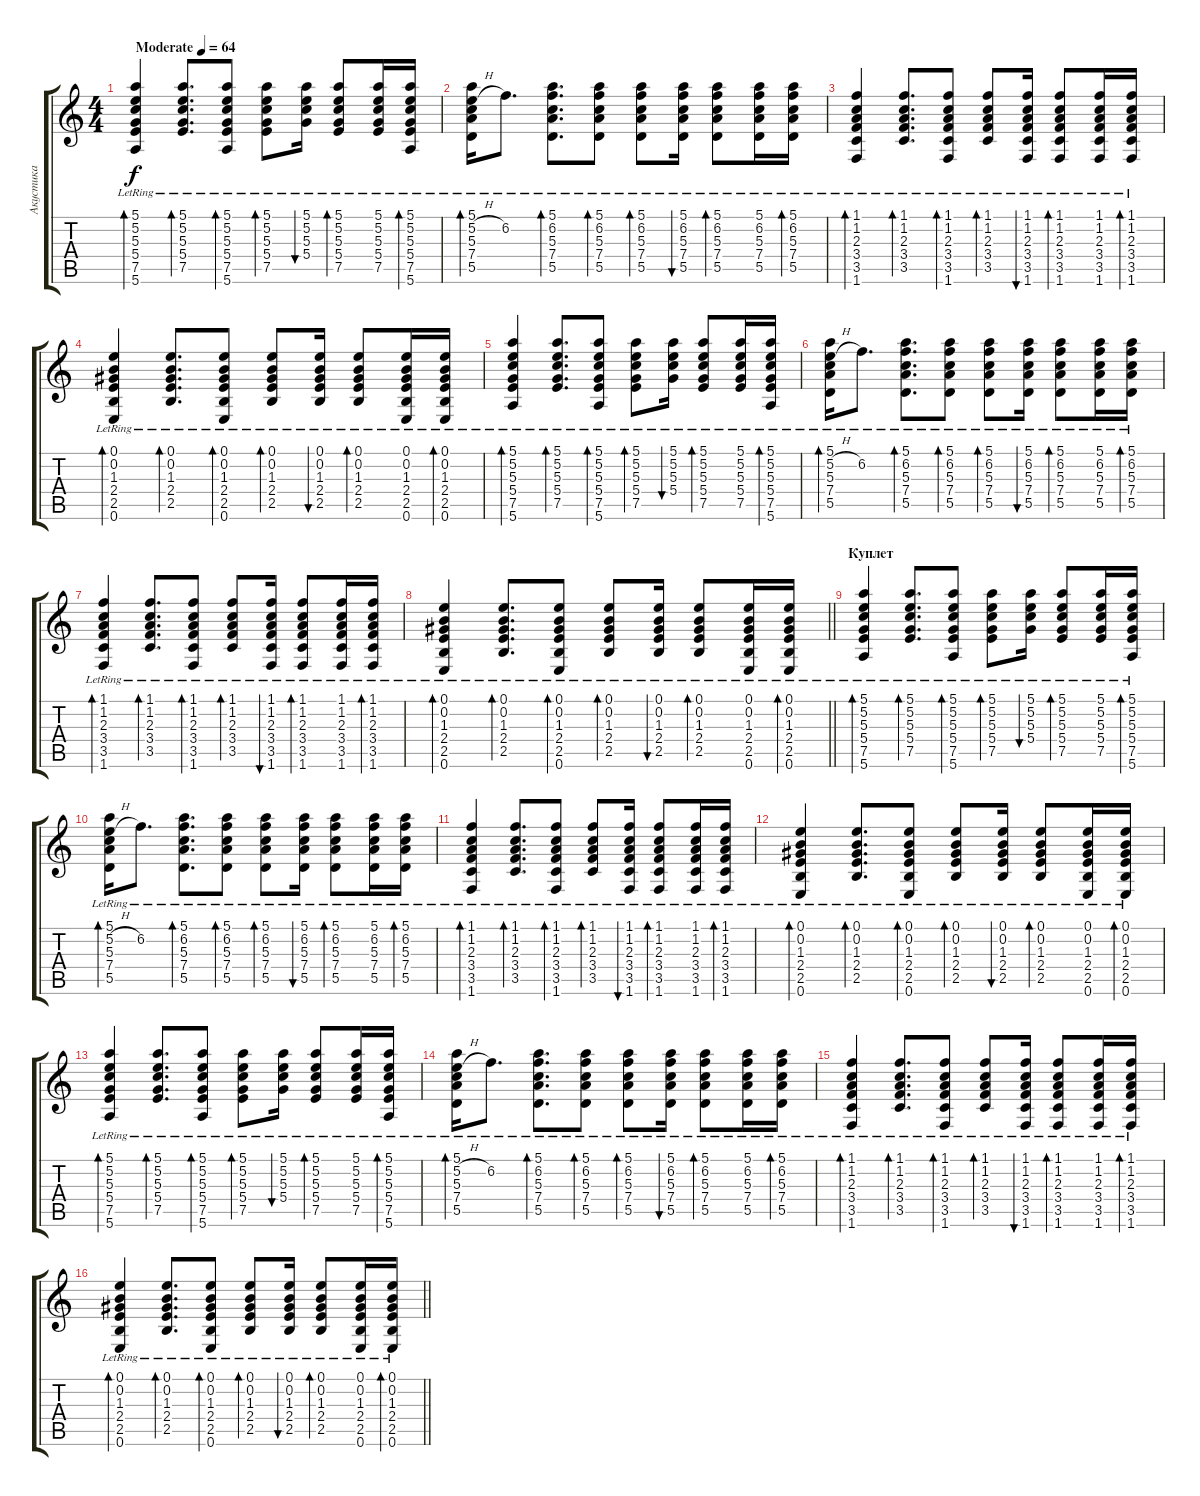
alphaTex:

\track ("Акустика" "Акустика") {instrument acousticguitarsteel}
\staff {score tabs}
\tuning (E4 B3 G3 D3 A2 E2) {hide}
\ts (4 4)
\tempo (64 "Moderate")
\clef g2
\ks c
(5.1{lr} 5.2{lr} 5.3{lr} 5.4{lr} 7.5{lr} 5.6{lr}).4{bd 60 dy f instrument acousticguitarsteel} (5.1{lr} 5.2{lr} 5.3{lr} 5.4{lr} 7.5{lr}).8{d bd 30} (5.1{lr} 5.2{lr} 5.3{lr} 5.4{lr} 7.5{lr} 5.6{lr}).8{bd 30} (5.1{lr} 5.2{lr} 5.3{lr} 5.4{lr} 7.5{lr}).8{bd 30} (5.1{lr} 5.2{lr} 5.3{lr} 5.4{lr}).16{bu 30} (5.1{lr} 5.2{lr} 5.3{lr} 5.4{lr} 7.5{lr}).8{bd 30} (5.1{lr} 5.2{lr} 5.3{lr} 5.4{lr} 7.5{lr}).16 (5.1{lr} 5.2{lr} 5.3{lr} 5.4{lr} 7.5{lr} 5.6{lr}).16{bd 30} |
(5.1{lr} 5.2{h lr} 5.3{lr} 7.4{lr} 5.5{lr}).16{bd 60} 6.2{lr}.8{d} (5.1{lr} 6.2{lr} 5.3{lr} 7.4{lr} 5.5{lr}).8{d bd 30} (5.1{lr} 6.2{lr} 5.3{lr} 7.4{lr} 5.5{lr}).8{bd 30} (5.1{lr} 6.2{lr} 5.3{lr} 7.4{lr} 5.5{lr}).8{bd 30} (5.1{lr} 6.2{lr} 5.3{lr} 7.4{lr} 5.5{lr}).16{bu 30} (5.1{lr} 6.2{lr} 5.3{lr} 7.4{lr} 5.5{lr}).8{bd 30} (5.1{lr} 6.2{lr} 5.3{lr} 7.4{lr} 5.5{lr}).16 (5.1{lr} 6.2{lr} 5.3{lr} 7.4{lr} 5.5{lr}).16{bd 30} |
(1.1{lr} 1.2{lr} 2.3{lr} 3.4{lr} 3.5{lr} 1.6{lr}).4{bd 60} (1.1{lr} 1.2{lr} 2.3{lr} 3.4{lr} 3.5{lr}).8{d bd 30} (1.1{lr} 1.2{lr} 2.3{lr} 3.4{lr} 3.5{lr} 1.6{lr}).8{bd 30} (1.1{lr} 1.2{lr} 2.3{lr} 3.4{lr} 3.5{lr}).8{bd 30} (1.1{lr} 1.2{lr} 2.3{lr} 3.4{lr} 3.5{lr} 1.6{lr}).16{bu 30} (1.1{lr} 1.2{lr} 2.3{lr} 3.4{lr} 3.5{lr} 1.6{lr}).8{bd 30} (1.1{lr} 1.2{lr} 2.3{lr} 3.4{lr} 3.5{lr} 1.6{lr}).16 (1.1{lr} 1.2{lr} 2.3{lr} 3.4{lr} 3.5{lr} 1.6{lr}).16{bd 30} |
(0.1{lr} 0.2{lr} 1.3{lr} 2.4{lr} 2.5{lr} 0.6{lr}).4{bd 60} (0.1{lr} 0.2{lr} 1.3{lr} 2.4{lr} 2.5{lr}).8{d bd 30} (0.1{lr} 0.2{lr} 1.3{lr} 2.4{lr} 2.5{lr} 0.6{lr}).8{bd 30} (0.1{lr} 0.2{lr} 1.3{lr} 2.4{lr} 2.5{lr}).8{bd 30} (0.1{lr} 0.2{lr} 1.3{lr} 2.4{lr} 2.5{lr}).16{bu 30} (0.1{lr} 0.2{lr} 1.3{lr} 2.4{lr} 2.5{lr}).8{bd 30} (0.1{lr} 0.2{lr} 1.3{lr} 2.4{lr} 2.5{lr} 0.6{lr}).16 (0.1{lr} 0.2{lr} 1.3{lr} 2.4{lr} 2.5{lr} 0.6{lr}).16{bd 30} |
(5.1{lr} 5.2{lr} 5.3{lr} 5.4{lr} 7.5{lr} 5.6{lr}).4{bd 60} (5.1{lr} 5.2{lr} 5.3{lr} 5.4{lr} 7.5{lr}).8{d bd 30} (5.1{lr} 5.2{lr} 5.3{lr} 5.4{lr} 7.5{lr} 5.6{lr}).8{bd 30} (5.1{lr} 5.2{lr} 5.3{lr} 5.4{lr} 7.5{lr}).8{bd 30} (5.1{lr} 5.2{lr} 5.3{lr} 5.4{lr}).16{bu 30} (5.1{lr} 5.2{lr} 5.3{lr} 5.4{lr} 7.5{lr}).8{bd 30} (5.1{lr} 5.2{lr} 5.3{lr} 5.4{lr} 7.5{lr}).16 (5.1{lr} 5.2{lr} 5.3{lr} 5.4{lr} 7.5{lr} 5.6{lr}).16{bd 30} |
(5.1{lr} 5.2{h lr} 5.3{lr} 7.4{lr} 5.5{lr}).16{bd 60} 6.2{lr}.8{d} (5.1{lr} 6.2{lr} 5.3{lr} 7.4{lr} 5.5{lr}).8{d bd 30} (5.1{lr} 6.2{lr} 5.3{lr} 7.4{lr} 5.5{lr}).8{bd 30} (5.1{lr} 6.2{lr} 5.3{lr} 7.4{lr} 5.5{lr}).8{bd 30} (5.1{lr} 6.2{lr} 5.3{lr} 7.4{lr} 5.5{lr}).16{bu 30} (5.1{lr} 6.2{lr} 5.3{lr} 7.4{lr} 5.5{lr}).8{bd 30} (5.1{lr} 6.2{lr} 5.3{lr} 7.4{lr} 5.5{lr}).16 (5.1{lr} 6.2{lr} 5.3{lr} 7.4{lr} 5.5{lr}).16{bd 30} |
(1.1{lr} 1.2{lr} 2.3{lr} 3.4{lr} 3.5{lr} 1.6{lr}).4{bd 60} (1.1{lr} 1.2{lr} 2.3{lr} 3.4{lr} 3.5{lr}).8{d bd 30} (1.1{lr} 1.2{lr} 2.3{lr} 3.4{lr} 3.5{lr} 1.6{lr}).8{bd 30} (1.1{lr} 1.2{lr} 2.3{lr} 3.4{lr} 3.5{lr}).8{bd 30} (1.1{lr} 1.2{lr} 2.3{lr} 3.4{lr} 3.5{lr} 1.6{lr}).16{bu 30} (1.1{lr} 1.2{lr} 2.3{lr} 3.4{lr} 3.5{lr} 1.6{lr}).8{bd 30} (1.1{lr} 1.2{lr} 2.3{lr} 3.4{lr} 3.5{lr} 1.6{lr}).16 (1.1{lr} 1.2{lr} 2.3{lr} 3.4{lr} 3.5{lr} 1.6{lr}).16{bd 30} |
\barLineRight lightlight
(0.1{lr} 0.2{lr} 1.3{lr} 2.4{lr} 2.5{lr} 0.6{lr}).4{bd 60} (0.1{lr} 0.2{lr} 1.3{lr} 2.4{lr} 2.5{lr}).8{d bd 30} (0.1{lr} 0.2{lr} 1.3{lr} 2.4{lr} 2.5{lr} 0.6{lr}).8{bd 30} (0.1{lr} 0.2{lr} 1.3{lr} 2.4{lr} 2.5{lr}).8{bd 30} (0.1{lr} 0.2{lr} 1.3{lr} 2.4{lr} 2.5{lr}).16{bu 30} (0.1{lr} 0.2{lr} 1.3{lr} 2.4{lr} 2.5{lr}).8{bd 30} (0.1{lr} 0.2{lr} 1.3{lr} 2.4{lr} 2.5{lr} 0.6{lr}).16 (0.1{lr} 0.2{lr} 1.3{lr} 2.4{lr} 2.5{lr} 0.6{lr}).16{bd 30} |
\section ("" "Куплет")
(5.1{lr} 5.2{lr} 5.3{lr} 5.4{lr} 7.5{lr} 5.6{lr}).4{bd 60} (5.1{lr} 5.2{lr} 5.3{lr} 5.4{lr} 7.5{lr}).8{d bd 30} (5.1{lr} 5.2{lr} 5.3{lr} 5.4{lr} 7.5{lr} 5.6{lr}).8{bd 30} (5.1{lr} 5.2{lr} 5.3{lr} 5.4{lr} 7.5{lr}).8{bd 30} (5.1{lr} 5.2{lr} 5.3{lr} 5.4{lr}).16{bu 30} (5.1{lr} 5.2{lr} 5.3{lr} 5.4{lr} 7.5{lr}).8{bd 30} (5.1{lr} 5.2{lr} 5.3{lr} 5.4{lr} 7.5{lr}).16 (5.1{lr} 5.2{lr} 5.3{lr} 5.4{lr} 7.5{lr} 5.6{lr}).16{bd 30} |
(5.1{lr} 5.2{h lr} 5.3{lr} 7.4{lr} 5.5{lr}).16{bd 60} 6.2{lr}.8{d} (5.1{lr} 6.2{lr} 5.3{lr} 7.4{lr} 5.5{lr}).8{d bd 30} (5.1{lr} 6.2{lr} 5.3{lr} 7.4{lr} 5.5{lr}).8{bd 30} (5.1{lr} 6.2{lr} 5.3{lr} 7.4{lr} 5.5{lr}).8{bd 30} (5.1{lr} 6.2{lr} 5.3{lr} 7.4{lr} 5.5{lr}).16{bu 30} (5.1{lr} 6.2{lr} 5.3{lr} 7.4{lr} 5.5{lr}).8{bd 30} (5.1{lr} 6.2{lr} 5.3{lr} 7.4{lr} 5.5{lr}).16 (5.1{lr} 6.2{lr} 5.3{lr} 7.4{lr} 5.5{lr}).16{bd 30} |
(1.1{lr} 1.2{lr} 2.3{lr} 3.4{lr} 3.5{lr} 1.6{lr}).4{bd 60} (1.1{lr} 1.2{lr} 2.3{lr} 3.4{lr} 3.5{lr}).8{d bd 30} (1.1{lr} 1.2{lr} 2.3{lr} 3.4{lr} 3.5{lr} 1.6{lr}).8{bd 30} (1.1{lr} 1.2{lr} 2.3{lr} 3.4{lr} 3.5{lr}).8{bd 30} (1.1{lr} 1.2{lr} 2.3{lr} 3.4{lr} 3.5{lr} 1.6{lr}).16{bu 30} (1.1{lr} 1.2{lr} 2.3{lr} 3.4{lr} 3.5{lr} 1.6{lr}).8{bd 30} (1.1{lr} 1.2{lr} 2.3{lr} 3.4{lr} 3.5{lr} 1.6{lr}).16 (1.1{lr} 1.2{lr} 2.3{lr} 3.4{lr} 3.5{lr} 1.6{lr}).16{bd 30} |
(0.1{lr} 0.2{lr} 1.3{lr} 2.4{lr} 2.5{lr} 0.6{lr}).4{bd 60} (0.1{lr} 0.2{lr} 1.3{lr} 2.4{lr} 2.5{lr}).8{d bd 30} (0.1{lr} 0.2{lr} 1.3{lr} 2.4{lr} 2.5{lr} 0.6{lr}).8{bd 30} (0.1{lr} 0.2{lr} 1.3{lr} 2.4{lr} 2.5{lr}).8{bd 30} (0.1{lr} 0.2{lr} 1.3{lr} 2.4{lr} 2.5{lr}).16{bu 30} (0.1{lr} 0.2{lr} 1.3{lr} 2.4{lr} 2.5{lr}).8{bd 30} (0.1{lr} 0.2{lr} 1.3{lr} 2.4{lr} 2.5{lr} 0.6{lr}).16 (0.1{lr} 0.2{lr} 1.3{lr} 2.4{lr} 2.5{lr} 0.6{lr}).16{bd 30} |
(5.1{lr} 5.2{lr} 5.3{lr} 5.4{lr} 7.5{lr} 5.6{lr}).4{bd 60} (5.1{lr} 5.2{lr} 5.3{lr} 5.4{lr} 7.5{lr}).8{d bd 30} (5.1{lr} 5.2{lr} 5.3{lr} 5.4{lr} 7.5{lr} 5.6{lr}).8{bd 30} (5.1{lr} 5.2{lr} 5.3{lr} 5.4{lr} 7.5{lr}).8{bd 30} (5.1{lr} 5.2{lr} 5.3{lr} 5.4{lr}).16{bu 30} (5.1{lr} 5.2{lr} 5.3{lr} 5.4{lr} 7.5{lr}).8{bd 30} (5.1{lr} 5.2{lr} 5.3{lr} 5.4{lr} 7.5{lr}).16 (5.1{lr} 5.2{lr} 5.3{lr} 5.4{lr} 7.5{lr} 5.6{lr}).16{bd 30} |
(5.1{lr} 5.2{h lr} 5.3{lr} 7.4{lr} 5.5{lr}).16{bd 60} 6.2{lr}.8{d} (5.1{lr} 6.2{lr} 5.3{lr} 7.4{lr} 5.5{lr}).8{d bd 30} (5.1{lr} 6.2{lr} 5.3{lr} 7.4{lr} 5.5{lr}).8{bd 30} (5.1{lr} 6.2{lr} 5.3{lr} 7.4{lr} 5.5{lr}).8{bd 30} (5.1{lr} 6.2{lr} 5.3{lr} 7.4{lr} 5.5{lr}).16{bu 30} (5.1{lr} 6.2{lr} 5.3{lr} 7.4{lr} 5.5{lr}).8{bd 30} (5.1{lr} 6.2{lr} 5.3{lr} 7.4{lr} 5.5{lr}).16 (5.1{lr} 6.2{lr} 5.3{lr} 7.4{lr} 5.5{lr}).16{bd 30} |
(1.1{lr} 1.2{lr} 2.3{lr} 3.4{lr} 3.5{lr} 1.6{lr}).4{bd 60} (1.1{lr} 1.2{lr} 2.3{lr} 3.4{lr} 3.5{lr}).8{d bd 30} (1.1{lr} 1.2{lr} 2.3{lr} 3.4{lr} 3.5{lr} 1.6{lr}).8{bd 30} (1.1{lr} 1.2{lr} 2.3{lr} 3.4{lr} 3.5{lr}).8{bd 30} (1.1{lr} 1.2{lr} 2.3{lr} 3.4{lr} 3.5{lr} 1.6{lr}).16{bu 30} (1.1{lr} 1.2{lr} 2.3{lr} 3.4{lr} 3.5{lr} 1.6{lr}).8{bd 30} (1.1{lr} 1.2{lr} 2.3{lr} 3.4{lr} 3.5{lr} 1.6{lr}).16 (1.1{lr} 1.2{lr} 2.3{lr} 3.4{lr} 3.5{lr} 1.6{lr}).16{bd 30} |
\barLineRight lightlight
(0.1{lr} 0.2{lr} 1.3{lr} 2.4{lr} 2.5{lr} 0.6{lr}).4{bd 60} (0.1{lr} 0.2{lr} 1.3{lr} 2.4{lr} 2.5{lr}).8{d bd 30} (0.1{lr} 0.2{lr} 1.3{lr} 2.4{lr} 2.5{lr} 0.6{lr}).8{bd 30} (0.1{lr} 0.2{lr} 1.3{lr} 2.4{lr} 2.5{lr}).8{bd 30} (0.1{lr} 0.2{lr} 1.3{lr} 2.4{lr} 2.5{lr}).16{bu 30} (0.1{lr} 0.2{lr} 1.3{lr} 2.4{lr} 2.5{lr}).8{bd 30} (0.1{lr} 0.2{lr} 1.3{lr} 2.4{lr} 2.5{lr} 0.6{lr}).16 (0.1{lr} 0.2{lr} 1.3{lr} 2.4{lr} 2.5{lr} 0.6{lr}).16{bd 30}
